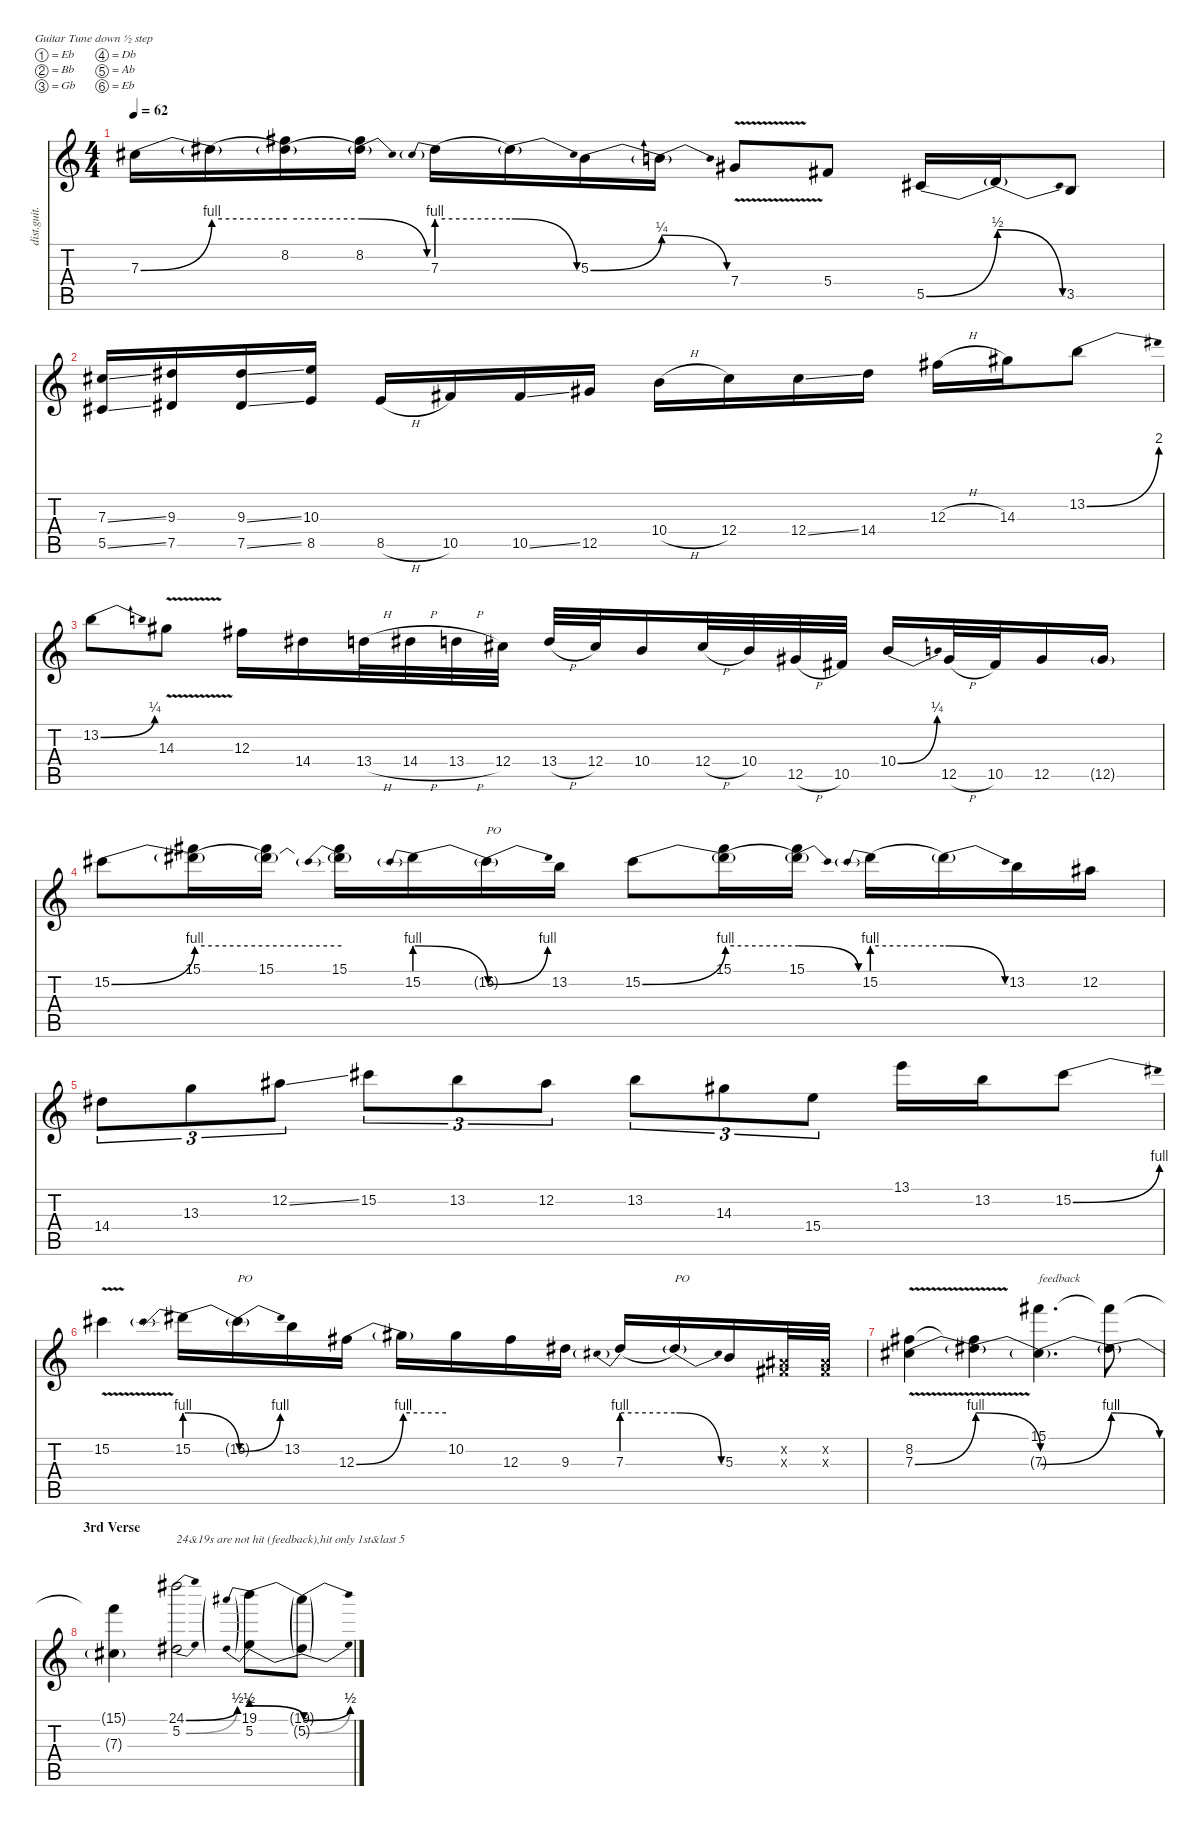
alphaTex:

\defaultSystemsLayout 4
\hideDynamics
\bracketExtendMode nobrackets
\otherSystemsTrackNameOrientation horizontal
\track ("Guitar 1" "dist.guit.") {instrument distortionguitar}
\staff {score tabs}
\tuning (Eb4 Bb3 Gb3 Db3 Ab2 Eb2)
\ts (4 4)
\tempo 62
\clef g2
\ks c
7.3{be (bend 0 0 60 4) acc #}.16{dy f beam Down} 7.3{be (hold 0 4 60 4) t}.16{beam Down} (8.2{acc #} 7.3{be (hold 0 4 60 4) t}).16{beam Down} (8.2{acc #} 7.3{be (release 0 4 60 0) t}).16{beam Down} 7.3{be (prebend 0 4 60 4)}.16{beam Down} 7.3{be (release 0 4 60 0) t}.16{beam Down} 5.3{be (bend 0 0 60 1)}.16{beam Down} 5.3{be (release 0 1 60 0) t}.16{beam Down} 7.4{v acc #}.8{beam Up} 5.4{acc #}.8{beam Up} 5.5{be (bend 0 0 60 2) acc #}.16{beam Up} 5.5{be (release 0 2 60 0) t}.16{beam Up} 3.5.8{beam Up} |
(7.3{ss acc #} 5.5{ss acc #}).16{beam Up} (9.3{acc #} 7.5{acc #}).16{beam Up} (9.3{ss acc #} 7.5{ss acc #}).16{beam Up} (10.3 8.5).16{beam Up} 8.5{h}.16{beam Up} 10.5{acc #}.16{beam Up} 10.5{ss acc #}.16{beam Up} 12.5{acc #}.16{beam Up} 10.4{h}.16{beam Down} 12.4{acc #}.16{beam Down} 12.4{ss acc #}.16{beam Down} 14.4{acc #}.16{beam Down} 12.3{h acc #}.16{beam Down} 14.3{acc #}.16{beam Down} 13.2{be (bend 0 0 30 8)}.8{beam Down} |
13.2{be (bend 0 0 30 1)}.8{beam Down} 14.3{v acc #}.8{beam Down} 12.3{acc #}.16{beam Down} 14.4{acc #}.16{beam Down} 13.4{h}.32{beam Down} 14.4{h acc #}.32{beam Down} 13.4{h}.32{beam Down} 12.4{acc #}.32{beam Down} 13.4{h}.32{beam Up} 12.4{acc #}.32{beam Up} 10.4.16{beam Up} 12.4{h acc #}.32{beam Up} 10.4.32{beam Up} 12.5{h acc #}.32{beam Up} 10.5{acc #}.32{beam Up} 10.4{be (bend 0 0 30 1)}.16{beam Up} 12.5{h acc #}.32{beam Up} 10.5{acc #}.32{beam Up} 12.5{acc #}.16{beam Up} 12.5{g acc #}.16{dy mp beam Up} |
15.2{be (bend 0 0 60 4) acc #}.8{dy f beam Down} (15.1{acc #} 15.2{be (hold 0 4 60 4) t}).16{beam Down} (15.1{acc #} 15.2{t}).16{beam Down} (15.1{acc #} 15.2{be (prebend 0 4 60 4) t}).16{beam Down} 15.2{be (prebendrelease 0 4 60 0)}.16{beam Down} 15.2{be (bend 0 0 60 4) t acc #}.16{txt "PO" beam Down} 13.2.16{beam Down} 15.2{be (bend 0 0 60 4) acc #}.8{beam Down} (15.1{acc #} 15.2{be (hold 0 4 60 4) t}).16{beam Down} (15.1{acc #} 15.2{be (release 0 4 60 0) t}).16{beam Down} 15.2{be (prebend 0 4 60 4)}.16{beam Down} 15.2{be (release 0 4 60 0) t}.16{beam Down} 13.2.16{beam Down} 12.2{acc #}.16{beam Down} |
14.4{acc #}.8{tu (3 2) beam Down} 13.3.8{tu (3 2) beam Down} 12.2{ss acc #}.8{tu (3 2) beam Down} 15.2{acc #}.8{tu (3 2) beam Down} 13.2.8{tu (3 2) beam Down} 12.2{acc #}.8{tu (3 2) beam Down} 13.2.8{tu (3 2) beam Down} 14.3{acc #}.8{tu (3 2) beam Down} 15.4.8{tu (3 2) beam Down} 13.1.16{beam Down} 13.2.16{beam Down} 15.2{be (bend 0 0 30 4) acc #}.8{beam Down} |
15.2{v acc #}.4{beam Down} 15.2{be (prebendrelease 0 4 60 0)}.16{beam Down} 15.2{be (bend 0 0 60 4) t acc #}.16{txt "PO" beam Down} 13.2.16{beam Down} 12.3{be (bend 0 0 60 4) acc #}.16{beam Down} 12.3{be (hold 0 4 60 4) t}.16{beam Down} 10.2{acc #}.16{beam Down} 12.3{acc #}.16{beam Down} 9.3{acc #}.16{beam Down} 7.3{be (prebend 0 4 60 4)}.16{beam Up} 7.3{be (release 0 4 60 0) t}.16{txt "PO" beam Up} 5.3.16{beam Up} (0.2{x acc #} 0.3{x acc #}).32{beam Up} (0.2{x acc #} 0.3{x acc #}).32{beam Up} |
(8.2{v acc #} 7.3{be (bend 0 0 60 4) acc #}).4{beam Down} (8.2{v t acc #} 7.3{be (release 0 4 60 0) t}).4{beam Down} (15.1{acc #} 7.3{be (bend 0 0 60 4) t acc #}).4{d txt "feedback" beam Down} (15.1{t acc #} 7.3{be (release 0 4 60 0) t}).8{beam Down} |
\section ("" "3rd Verse")
(15.1{t acc #} 7.3{be (hold 0 0 60 0) t acc #}).4{beam Down} (24.1{be (bend 0 0 15 2) acc #} 5.2{be (bend 0 0 15 2) acc #}).2{txt "24&19s are not hit (feedback),hit only 1st&last 5 " dy mf beam Down} (19.1{be (prebendrelease 0 2 60 0)} 5.2{be (prebendrelease 0 2 60 0)}).8{beam Down} (19.1{be (bend 0 0 60 2) t acc #} 5.2{be (bend 0 0 60 2) t acc #}).8{dy f beam Down}
